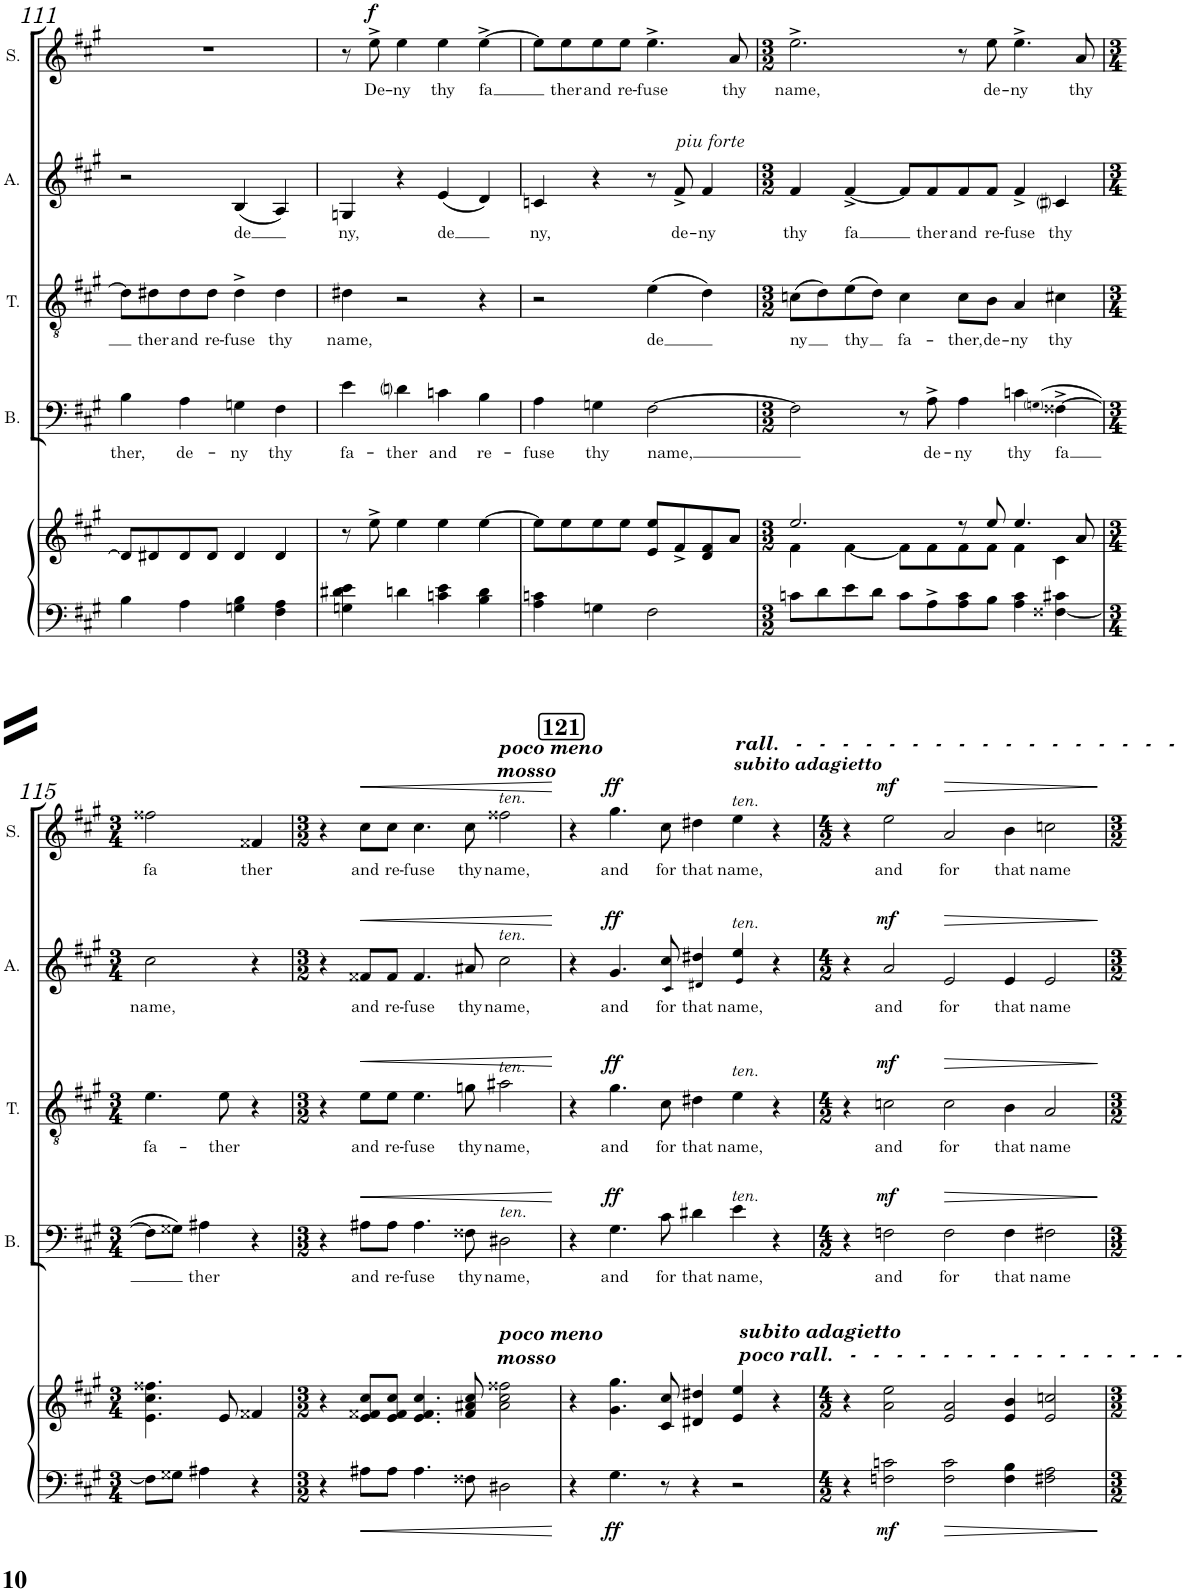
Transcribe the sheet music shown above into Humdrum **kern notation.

**kern	**kern	**dynam	**kern	**text	**dynam	**kern	**text	**dynam	**kern	**text	**dynam	**kern	**text	**dynam
*part5	*part5	*part5	*part4	*part4	*part4	*part3	*part3	*part3	*part2	*part2	*part2	*part1	*part1	*part1
*staff6	*staff5	*staff5/6	*staff4	*staff4	*staff4	*staff3	*staff3	*staff3	*staff2	*staff2	*staff2	*staff1	*staff1	*staff1
*I"Piano (for  rehearsal  only)	*	*	*I"Bass	*	*	*I"Tenor	*	*	*I"Alto	*	*	*I"Soprano	*	*
*I'Pno	*	*	*I'B.	*	*	*I'T.	*	*	*I'A.	*	*	*I'S.	*	*
!!LO:PB:g=z
*clefF4	*clefG2	*	*clefF4	*	*	*clefGv2	*	*	*clefG2	*	*	*clefG2	*	*
*k[f#c#g#]	*k[f#c#g#]	*	*k[f#c#g#]	*	*	*k[f#c#g#]	*	*	*k[f#c#g#]	*	*	*k[f#c#g#]	*	*
*M4/4	*M4/4	*	*M4/4	*	*	*M4/4	*	*	*M4/4	*	*	*M4/4	*	*
=111	=111	=111	=111	=111	=111	=111	=111	=111	=111	=111	=111	=111	=111	=111
!	!	!	!	!LO:LY:b	!	!	!	!	!	!	!	!	!	!
4B\	8d#/L]	.	4B\	ther,	.	8d#\L]	.	.	2r	.	.	1r	.	.
!	!	!	!	!	!	!	!LO:LY:b	!	!	!	!	!	!	!
.	8d#X/	.	.	.	.	8d#X\	ther	.	.	.	.	.	.	.
!	!	!	!	!LO:LY:b	!	!	!LO:LY:b	!	!	!	!	!	!	!
4A\	8d#/	.	4A\	de-	.	8d#\	and	.	.	.	.	.	.	.
!	!	!	!	!	!	!	!LO:LY:b	!	!	!	!	!	!	!
.	8d#/J	.	.	.	.	8d#\J	re-	.	.	.	.	.	.	.
!	!	!	!	!LO:LY:b	!	!	!LO:LY:b	!	!	!LO:LY:b	!	!	!	!
4Gn\ 4B\	4d#/	.	4Gn\	-ny	.	4d#^\	-fuse	.	(4B/	de	.	.	.	.
!	!	!	!	!LO:LY:b	!	!	!LO:LY:b	!	!	!	!	!	!	!
4F#\ 4A\	4d#/	.	4F#\	thy	.	4d#\	thy	.	4A/)	.	.	.	.	.
=112	=112	=112	=112	=112	=112	=112	=112	=112	=112	=112	=112	=112	=112	=112
!	!	!	!	!LO:LY:b	!	!	!LO:LY:b	!	!	!LO:LY:b	!	!	!	!
4Gn\ 4d#X\ 4e\	8r	.	4e\	fa-	.	4d#X\	name,	.	4Gn/	ny,	.	8r	.	.
!	!	!	!	!	!	!	!	!	!	!	!	!	!LO:LY:b	!LO:DY:a
.	8ee^\	.	.	.	.	.	.	.	.	.	.	8ee^\	De-	f
!	!	!	!	!LO:LY:b	!	!	!	!	!	!	!	!	!LO:LY:b	!
4dn\	4ee\	.	4dni\	-ther	.	2r	.	.	4r	.	.	4ee\	-ny	.
!	!	!	!	!LO:LY:b	!	!	!	!	!	!LO:LY:b	!	!	!LO:LY:b	!
4cn\ 4e\	4ee\	.	4cn\	and	.	.	.	.	(4e/	de	.	4ee\	thy	.
!	!	!	!	!LO:LY:b	!	!	!	!	!	!	!	!	!LO:LY:b	!
4B\ 4d\	[4ee\	.	4B\	re-	.	4r	.	.	4d/)	.	.	[4ee^\	-fa	.
=113	=113	=113	=113	=113	=113	=113	=113	=113	=113	=113	=113	=113	=113	=113
!	!	!	!	!LO:LY:b	!	!	!	!	!	!LO:LY:b	!	!	!	!
4A\ 4cn\	8ee\L]	.	4A\	-fuse	.	2r	.	.	4cn/	ny,	.	8ee\L]	.	.
!	!	!	!	!	!	!	!	!	!	!	!	!	!LO:LY:b	!
.	8ee\	.	.	.	.	.	.	.	.	.	.	8ee\	ther	.
!	!	!	!	!LO:LY:b	!	!	!	!	!	!	!	!	!LO:LY:b	!
4Gn\	8ee\	.	4Gn\	thy	.	.	.	.	4r	.	.	8ee\	and	.
!	!	!	!	!	!	!	!	!	!	!	!	!	!LO:LY:b	!
.	8ee\J	.	.	.	.	.	.	.	.	.	.	8ee\J	re-	.
!	!	!	!	!LO:LY:b	!	!	!LO:LY:b	!	!	!	!	!	!LO:LY:b	!
2F#\	8e/ 8ee/L	.	[2F#\	name,	.	(4e\	de	.	8r	.	.	4.ee^\	-fuse	.
!	!	!	!	!	!	!	!	!	!LO:TX:a:i:t=piu forte	!	!	!	!	!
!	!	!	!	!	!	!	!	!	!	!LO:LY:b	!	!	!	!
.	8f#^/	.	.	.	.	.	.	.	8f#^/	de-	.	.	.	.
!	!	!	!	!	!	!	!	!	!	!LO:LY:b	!	!	!	!
.	8d/ 8f#/	.	.	.	.	4d\)	.	.	4f#/	-ny	.	.	.	.
!	!	!	!	!	!	!	!	!	!	!	!	!	!LO:LY:b	!
.	8a/J	.	.	.	.	.	.	.	.	.	.	8a/	thy	.
=114	=114	=114	=114	=114	=114	=114	=114	=114	=114	=114	=114	=114	=114	=114
*M3/2	*M3/2	*	*M3/2	*	*	*M3/2	*	*	*M3/2	*	*	*M3/2	*	*
*	*^	*	*	*	*	*	*	*	*	*	*	*	*	*
!	!	!	!	!	!	!	!	!LO:LY:b	!	!	!LO:LY:b	!	!	!LO:LY:b	!
8cn\L	2.ee/	4f#\	.	2F#\]	.	.	(8cn\L	ny	.	4f#/	thy	.	2.ee^\	name,	.
8d\	.	.	.	.	.	.	8d\)	.	.	.	.	.	.	.	.
!	!	!	!	!	!	!	!	!LO:LY:b	!	!	!LO:LY:b	!	!	!	!
8e\	.	[4f#\	.	.	.	.	(8e\	thy	.	[4f#^/	fa	.	.	.	.
8d\J	.	.	.	.	.	.	8d\J)	.	.	.	.	.	.	.	.
!	!	!	!	!	!	!	!	!LO:LY:b	!	!	!	!	!	!	!
8c\L	.	8f#\L]	.	8r	.	.	4c\	fa-	.	8f#/L]	.	.	.	.	.
!	!	!	!	!	!LO:LY:b	!	!	!	!	!	!LO:LY:b	!	!	!	!
8A^\	.	8f#\	.	8A^\	-de-	.	.	.	.	8f#/	ther	.	.	.	.
!	!	!	!	!	!LO:LY:b	!	!	!LO:LY:b	!	!	!LO:LY:b	!	!	!	!
8A\ 8c\	8r	8f#\	.	4A\	-ny	.	8c\L	-ther,	.	8f#/	and	.	8r	.	.
!	!	!	!	!	!	!	!	!LO:LY:b	!	!	!LO:LY:b	!	!	!LO:LY:b	!
8B\J	8ee/	8f#\J	.	.	.	.	8B\J	de-	.	8f#/J	re-	.	8ee\	de-	.
!	!	!	!	!	!LO:LY:b	!	!	!LO:LY:b	!	!	!LO:LY:b	!	!	!LO:LY:b	!
4A\ 4c\	4.ee/	4f#\	.	4cn\	thy	.	4A/	-ny	.	4f#^/	-fuse	.	4.ee^\	-ny	.
.	.	.	.	(>qGn	.	.	.	.	.	.	.	.	.	.	.
!	!	!	!	!	!LO:LY:b	!	!	!LO:LY:b	!	!	!LO:LY:b	!	!	!	!
[4F##X\ 4c#X\	.	4c#\	.	[4F##X^\	-fa	.	4c#X\	thy	.	4c#i/	thy	.	.	.	.
!	!	!	!	!	!	!	!	!	!	!	!	!	!	!LO:LY:b	!
.	8a/	.	.	.	.	.	.	.	.	.	.	.	8a/	thy	.
*	*v	*v	*	*	*	*	*	*	*	*	*	*	*	*	*
!!LO:LB:g=z
=115	=115	=115	=115	=115	=115	=115	=115	=115	=115	=115	=115	=115	=115	=115
*M3/4	*M3/4	*	*M3/4	*	*	*M3/4	*	*	*M3/4	*	*	*M3/4	*	*
!	!	!	!	!	!	!	!LO:LY:b	!	!	!LO:LY:b	!	!	!LO:LY:b	!
8F##\L]	4.e\ 4.cc#\ 4.ff##X\	.	8F##\L]	.	.	4.e\	fa-	.	2cc#\	name,	.	2ff##X\	fa	.
8G##X\J	.	.	8G##X\J)	.	.	.	.	.	.	.	.	.	.	.
!	!	!	!	!LO:LY:b	!	!	!	!	!	!	!	!	!	!
4A#X\	.	.	4A#X\	ther	.	.	.	.	.	.	.	.	.	.
!	!	!	!	!	!	!	!LO:LY:b	!	!	!	!	!	!	!
.	8e/	.	.	.	.	8e\	-ther	.	.	.	.	.	.	.
!	!	!	!	!	!	!	!	!	!	!	!	!	!LO:LY:b	!
4r	4f##X/	.	4r	.	.	4r	.	.	4r	.	.	4f##X/	ther	.
=116	=116	=116	=116	=116	=116	=116	=116	=116	=116	=116	=116	=116	=116	=116
*M3/2	*M3/2	*	*M3/2	*	*	*M3/2	*	*	*M3/2	*	*	*M3/2	*	*
4r	4r	.	4r	.	.	4r	.	.	4r	.	.	4r	.	.
!	!	!	!	!LO:LY:b	!LO:HP:b	!	!LO:LY:b	!LO:HP:b	!	!LO:LY:b	!LO:HP:b	!	!LO:LY:b	!LO:HP:b
8A#X\L	8e/ 8f##X/ 8cc#/L	.	8A#X\L	and	<	8e\L	and	<	8f##X/L	and	<	8cc#\L	and	<
!	!	!	!	!LO:LY:b	!	!	!LO:LY:b	!	!	!LO:LY:b	!	!	!LO:LY:b	!
8A#\J	8e/ 8f##/ 8cc#/J	.	8A#\J	re-	.	8e\J	re-	.	8f##/J	re-	.	8cc#\J	re-	.
!	!	!	!	!LO:LY:b	!	!	!LO:LY:b	!	!	!LO:LY:b	!	!	!LO:LY:b	!
4.A#\	4.e/ 4.f##/ 4.cc#/	.	4.A#\	-fuse	.	4.e\	-fuse	.	4.f##/	-fuse	.	4.cc#\	-fuse	.
!	!	!	!	!LO:LY:b	!	!	!LO:LY:b	!	!	!LO:LY:b	!	!	!LO:LY:b	!
8F##X\	8f##/ 8a#X/ 8cc#/	.	8F##X\	thy	.	8gn\	thy	.	8a#X/	thy	.	8cc#\	thy	.
!	!	!	!	!	!	!	!	!	!	!	!	!LO:TX:a:i:t=ten.	!	!
!	!	!	!	!	!	!	!	!	!	!	!	!LO:TX:a:Bi:t=poco meno	!	!
!	!	!	!	!	!	!	!	!	!	!	!	!LO:TX:a:t=mosso	!	!
!	!	!	!	!	!	!	!	!	!LO:TX:a:i:t=ten.	!	!	!	!	!
!	!	!	!	!	!	!LO:TX:a:i:t=ten.	!	!	!	!	!	!	!	!
!	!	!	!LO:TX:a:i:t=ten.	!	!	!	!	!	!	!	!	!	!	!
!	!LO:TX:a:Bi:t=poco meno	!	!	!	!	!	!	!	!	!	!	!	!	!
!	!LO:TX:a:t=mosso	!	!	!	!	!	!	!	!	!	!	!	!	!
!	!	!	!	!LO:LY:b	!	!	!LO:LY:b	!	!	!LO:LY:b	!	!	!LO:LY:b	!
2D#X\	2a#\ 2cc#\ 2ff##X\	.	2D#X\	name,	.	2a#X\	name,	.	2cc#\	name,	.	2ff##X\	name,	.
.	.	.	.	.	[	.	.	[	.	.	[	.	.	[
!!LO:REH:place=s1:a:B:cj:fs=14:t=121
=117	=117	=117	=117	=117	=117	=117	=117	=117	=117	=117	=117	=117	=117	=117
4r	4r	.	4r	.	.	4r	.	.	4r	.	.	4r	.	.
!	!	!LO:DY:b=2	!	!LO:LY:b	!LO:DY:a	!	!LO:LY:b	!LO:DY:a	!	!LO:LY:b	!LO:DY:a	!	!LO:LY:b	!LO:DY:a
4.G#\	4.g#\ 4.gg#\	ff	4.G#\	and	ff	4.g#\	and	ff	4.g#/	and	ff	4.gg#\	and	ff
!	!	!	!	!LO:LY:b	!	!	!LO:LY:b	!	!	!LO:LY:b	!	!	!LO:LY:b	!
8r	8c#/ 8cc#/	.	8c#\	for	.	8c#\	for	.	8c#!/ 8cc#/	for	.	8cc#\	for	.
!	!	!	!	!LO:LY:b	!	!	!LO:LY:b	!	!	!LO:LY:b	!	!	!LO:LY:b	!
4r	4d#X/ 4dd#X/	.	4d#X\	that	.	4d#X\	that	.	4d#X!/ 4dd#X/	that	.	4dd#X\	that	.
!	!	!	!	!	!	!	!	!	!	!	!	!LO:TX:a:i:t=ten.	!	!
!	!	!	!	!	!	!	!	!	!	!	!	!LO:TX:a:Bi:t=subito adagietto	!	!
!	!	!	!	!	!	!	!	!	!	!	!	!LO:TX:a:Bi:t=rall.   -   -   -   -   -   -   -   -   -   -   -   -   -   -   -   -   -	!	!
!	!	!	!	!	!	!	!	!	!LO:TX:a:i:t=ten.	!	!	!	!	!
!	!	!	!	!	!	!LO:TX:a:i:t=ten.	!	!	!	!	!	!	!	!
!	!	!	!LO:TX:a:i:t=ten.	!	!	!	!	!	!	!	!	!	!	!
!	!LO:TX:a:Bi:t=poco rall.   -   -   -   -   -   -   -   -   -   -   -   -   -   -   -	!	!	!	!	!	!	!	!	!	!	!	!	!
!	!LO:TX:a:Bi:t=subito adagietto	!	!	!	!	!	!	!	!	!	!	!	!	!
!	!	!	!	!LO:LY:b	!	!	!LO:LY:b	!	!	!LO:LY:b	!	!	!LO:LY:b	!
2r	4e/ 4ee/	.	4e\	name,	.	4e\	name,	.	4e!/ 4ee/	name,	.	4ee\	name,	.
.	4r	.	4r	.	.	4r	.	.	4r	.	.	4r	.	.
=118	=118	=118	=118	=118	=118	=118	=118	=118	=118	=118	=118	=118	=118	=118
*M4/2	*M4/2	*	*M4/2	*	*	*M4/2	*	*	*M4/2	*	*	*M4/2	*	*
4r	4r	.	4r	.	.	4r	.	.	4r	.	.	4r	.	.
!	!	!LO:DY:b=2	!	!LO:LY:b	!LO:DY:a	!	!LO:LY:b	!LO:DY:a	!	!LO:LY:b	!LO:DY:a	!	!LO:LY:b	!LO:DY:a
2Fn\ 2cn\	2a\ 2ee\	mf	2Fn\	and	mf	2cn\	and	mf	2a/	and	mf	2ee\	and	mf
!	!	!	!	!LO:LY:b	!LO:HP:b	!	!LO:LY:b	!LO:HP:b	!	!LO:LY:b	!LO:HP:b	!	!LO:LY:b	!LO:HP:b
2F\ 2c\	2e/ 2a/	.	2F\	for	>	2c\	for	>	2e/	for	>	2a/	for	>
!	!	!	!	!LO:LY:b	!	!	!LO:LY:b	!	!	!LO:LY:b	!	!	!LO:LY:b	!
4F\ 4B\	4e/ 4b/	.	4F\	that	.	4B\	that	.	4e/	that	.	4b\	that	.
!	!	!	!	!LO:LY:b	!	!	!LO:LY:b	!	!	!LO:LY:b	!	!	!LO:LY:b	!
2F#X\ 2A\	2e/ 2ccn/	.	2F#X\	name	.	2A/	name	.	2e/	name	.	2ccn\	name	.
.	.	.	.	.	]	.	.	]	.	.	]	.	.	]
=	=	=	=	=	=	=	=	=	=	=	=	=	=	=
*-	*-	*-	*-	*-	*-	*-	*-	*-	*-	*-	*-	*-	*-	*-
